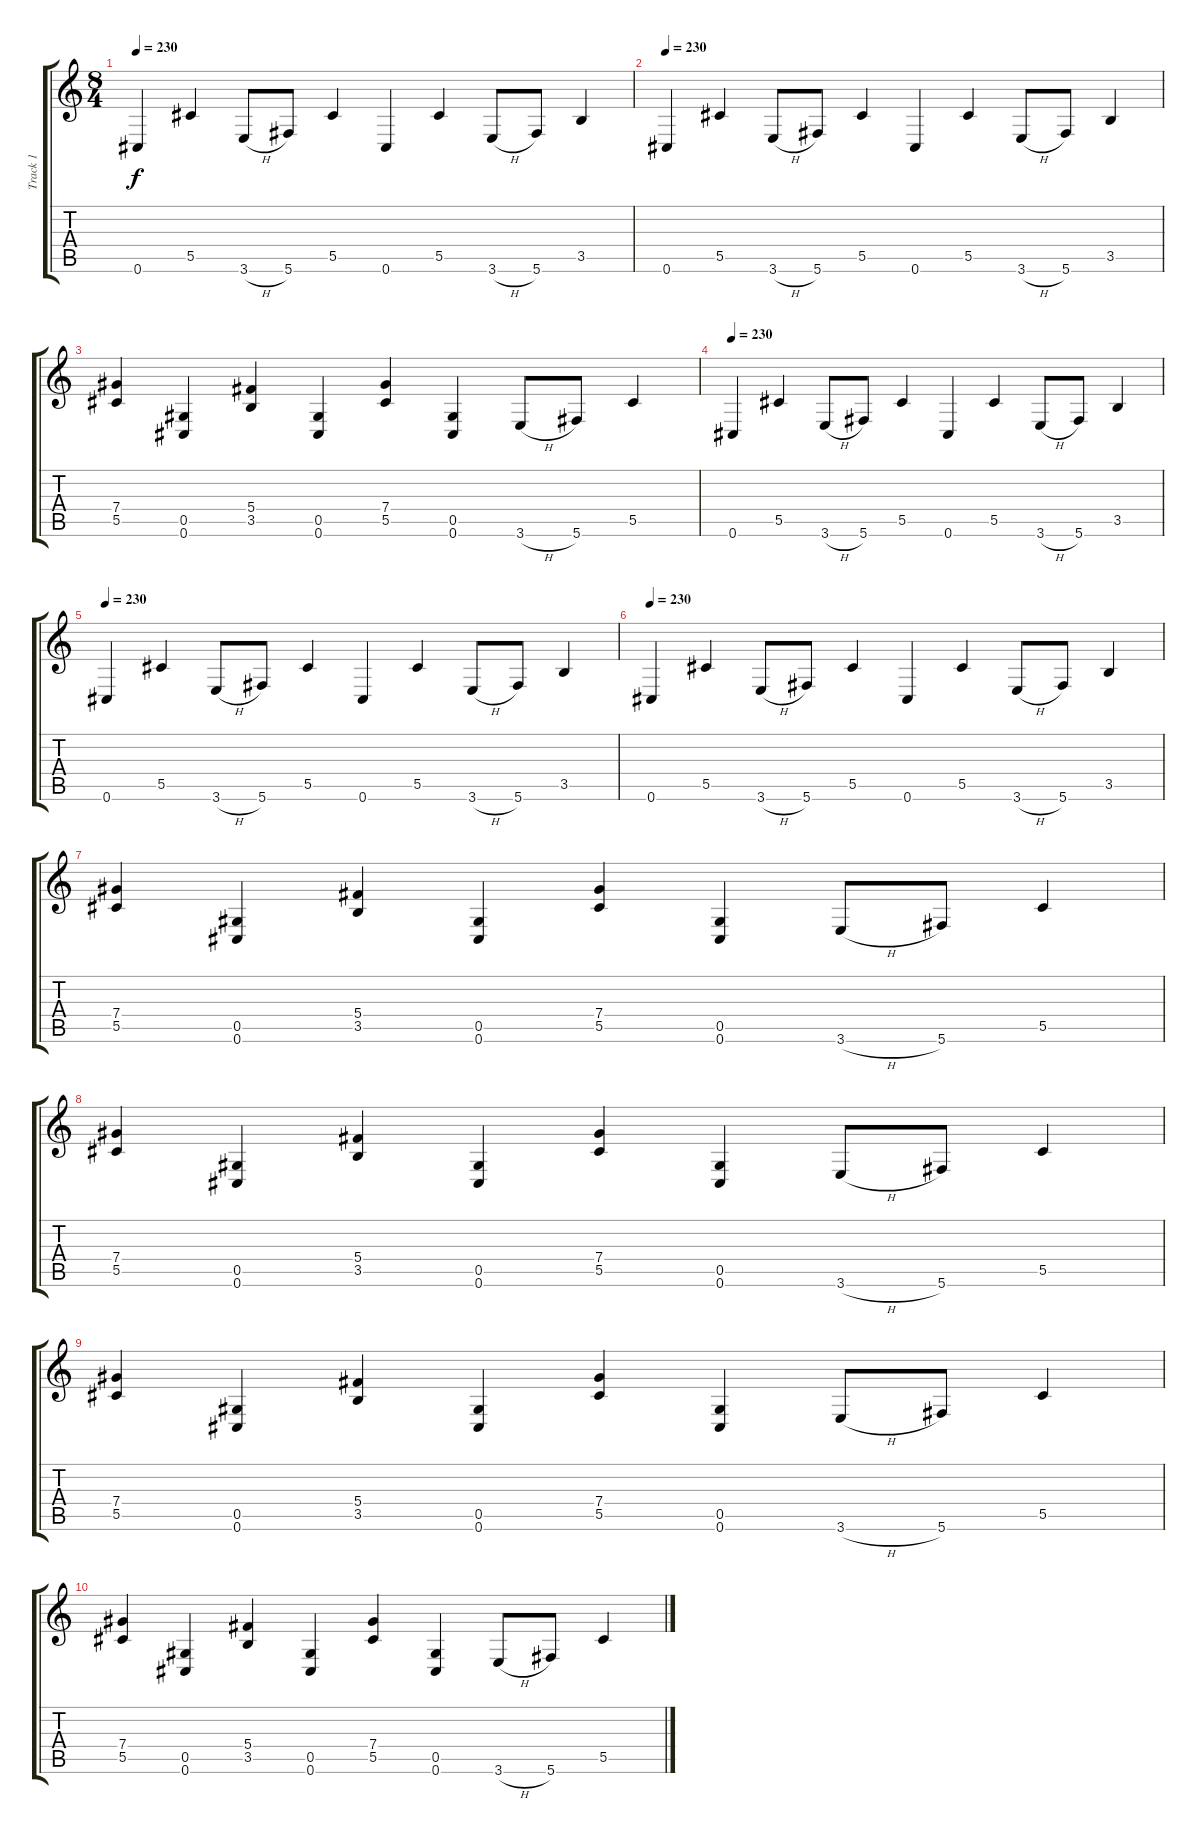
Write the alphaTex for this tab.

\track ("Track 1" "Track 1") {instrument distortionguitar}
\staff {score tabs}
\tuning (Eb4 Bb3 Gb3 Db3 Ab2 Db2) {hide}
\ts (8 4)
\tempo 230
\clef g2
\ks c
0.6.4{dy f} 5.5.4 3.6{h}.8 5.6.8 5.5.4 0.6.4 5.5.4 3.6{h}.8 5.6.8 3.5.4 |
\tempo 230
0.6.4 5.5.4 3.6{h}.8 5.6.8 5.5.4 0.6.4 5.5.4 3.6{h}.8 5.6.8 3.5.4 |
(7.4 5.5).4 (0.5 0.6).4 (5.4 3.5).4 (0.5 0.6).4 (7.4 5.5).4 (0.5 0.6).4 3.6{h}.8 5.6.8 5.5.4 |
\tempo 230
0.6.4 5.5.4 3.6{h}.8 5.6.8 5.5.4 0.6.4 5.5.4 3.6{h}.8 5.6.8 3.5.4 |
\tempo 230
0.6.4 5.5.4 3.6{h}.8 5.6.8 5.5.4 0.6.4 5.5.4 3.6{h}.8 5.6.8 3.5.4 |
\tempo 230
0.6.4 5.5.4 3.6{h}.8 5.6.8 5.5.4 0.6.4 5.5.4 3.6{h}.8 5.6.8 3.5.4 |
(7.4 5.5).4 (0.5 0.6).4 (5.4 3.5).4 (0.5 0.6).4 (7.4 5.5).4 (0.5 0.6).4 3.6{h}.8 5.6.8 5.5.4 |
(7.4 5.5).4 (0.5 0.6).4 (5.4 3.5).4 (0.5 0.6).4 (7.4 5.5).4 (0.5 0.6).4 3.6{h}.8 5.6.8 5.5.4 |
(7.4 5.5).4 (0.5 0.6).4 (5.4 3.5).4 (0.5 0.6).4 (7.4 5.5).4 (0.5 0.6).4 3.6{h}.8 5.6.8 5.5.4 |
(7.4 5.5).4 (0.5 0.6).4 (5.4 3.5).4 (0.5 0.6).4 (7.4 5.5).4 (0.5 0.6).4 3.6{h}.8 5.6.8 5.5.4
